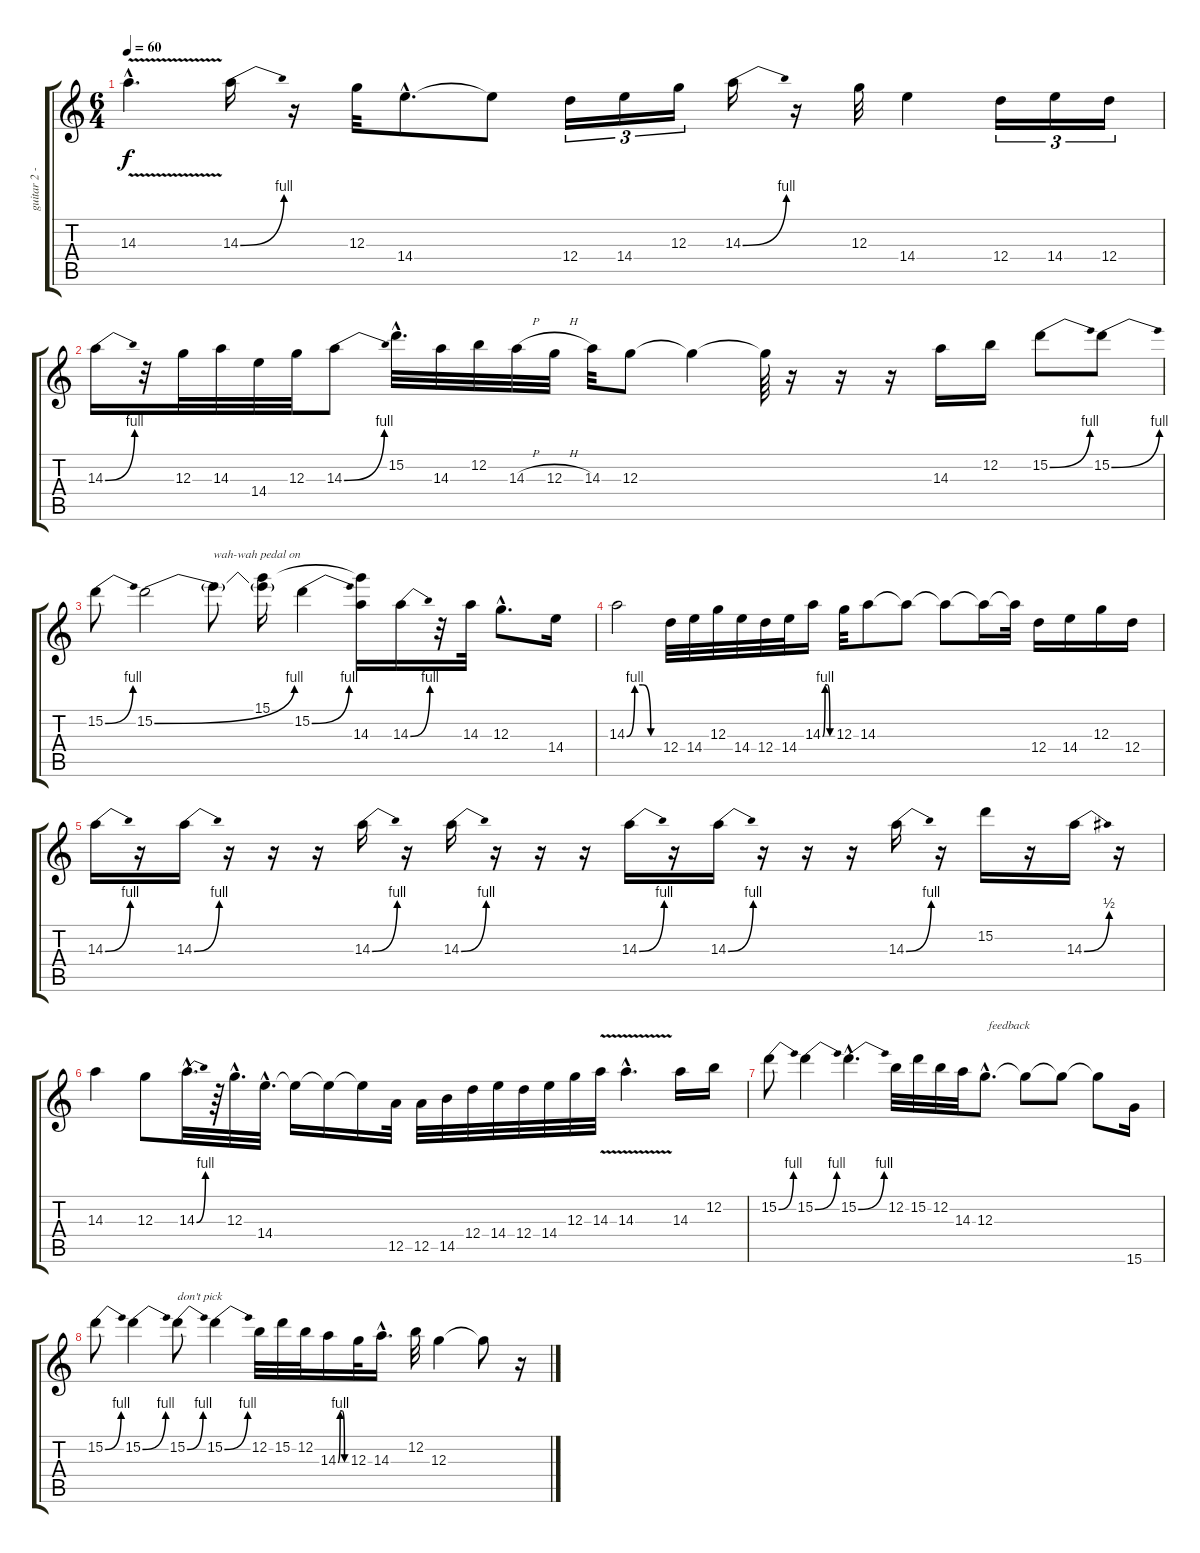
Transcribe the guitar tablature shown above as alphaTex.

\track ("guitar 2 - distortion" "guitar 2 -") {instrument distortionguitar}
\staff {score tabs}
\tuning (E4 B3 G3 D3 A2 E2) {hide}
\ts (6 4)
\tempo 60
\clef g2
\ks c
14.3{v hac}.4{d dy f} 14.3{be (bend 0 0 60 4)}.16 r.16 12.3.32 14.4{hac}.8{d} 14.4{t}.8 12.4.16{tu (3 2)} 14.4.16{tu (3 2)} 12.3.16{tu (3 2)} 14.3{be (bend 0 0 60 4)}.16 r.16 12.3.32 14.4.4 12.4.16{tu (3 2)} 14.4.16{tu (3 2)} 12.4.16{tu (3 2)} |
14.3{be (bend 0 0 60 4)}.16 r.32 12.3.32 14.3.32 14.4.32 12.3.32 14.3{be (bend 0 0 60 4)}.8 15.2{hac}.32{d} 14.3.32 12.2.32 14.3{h}.32 12.3{h}.32 14.3.32 12.3.8 12.3{t}.4 12.3{t}.64 r.16 r.16 r.16 14.3.16 12.2.16 15.2{be (bend 0 0 60 4)}.8 15.2{be (bend 0 0 60 4)}.8 |
15.2{be (bend 0 0 60 4)}.8 15.2{be (bend 0 0 60 4)}.2 15.2{t}.8{txt "wah-wah pedal on"} (15.1 15.2{t}).16 15.2{be (bend 0 0 60 4)}.4 (15.1{t} 14.3).16 14.3{be (bend 0 0 60 4)}.16 r.32 14.3.32 12.3{hac}.8{d} 14.4.16 |
14.3{be (custom 0 0 15 4 30 4 45 0 60 0)}.2 12.4.32 14.4.32 12.3.32 14.4.32 12.4.32 14.4.32 14.3{be (custom 0 0 15 4 30 4 45 0 60 0)}.16 12.3.32 14.3.8 14.3{t}.8 14.3{t}.8 14.3{t}.16 14.3{t}.32 12.4.16 14.4.16 12.3.16 12.4.16 |
14.3{be (bend 0 0 60 4)}.16 r.16 14.3{be (bend 0 0 60 4)}.16 r.16 r.16 r.16 14.3{be (bend 0 0 60 4)}.16 r.16 14.3{be (bend 0 0 60 4)}.16 r.16 r.16 r.16 14.3{be (bend 0 0 60 4)}.16 r.16 14.3{be (bend 0 0 60 4)}.16 r.16 r.16 r.16 14.3{be (bend 0 0 60 4)}.16 r.16 15.2.16 r.16 14.3{be (bend 0 0 60 2)}.16 r.16 |
14.3.4 12.3.8 14.3{be (bend 0 0 60 4) hac}.32{d} r.64 12.3{hac}.32{d} 14.4{hac}.32{d} 14.4{t}.16 14.4{t}.16 14.4{t}.16 12.5.32 12.5.32 14.5.32 12.4.32 14.4.32 12.4.32 14.4.32 12.3.32 14.3{v}.32 14.3{v hac}.4{d} 14.3.16 12.2.16 |
15.2{be (bend 0 0 60 4)}.8 15.2{be (bend 0 0 60 4)}.4 15.2{be (bend 0 0 60 4) hac}.4{d} 12.2.32 15.2.32 12.2.32 14.3.32 12.3{hac}.8{d txt " feedback" volume 1} 12.3{t}.8{volume 12} 12.3{t}.8{volume 3} 12.3{t}.8 15.6.16{volume 12} |
15.2{be (bend 0 0 60 4)}.8{volume 15} 15.2{be (bend 0 0 60 4)}.4 15.2{be (bend 0 0 60 4)}.8{txt "don't pick"} 15.2{be (bend 0 0 60 4)}.4 12.2.32 15.2.32 12.2.32 14.3{be (custom 0 0 15 4 30 4 45 0 60 0)}.16 12.3.32 14.3{hac}.16{d} 12.2.32 12.3.4 12.3{t}.8 r.16
